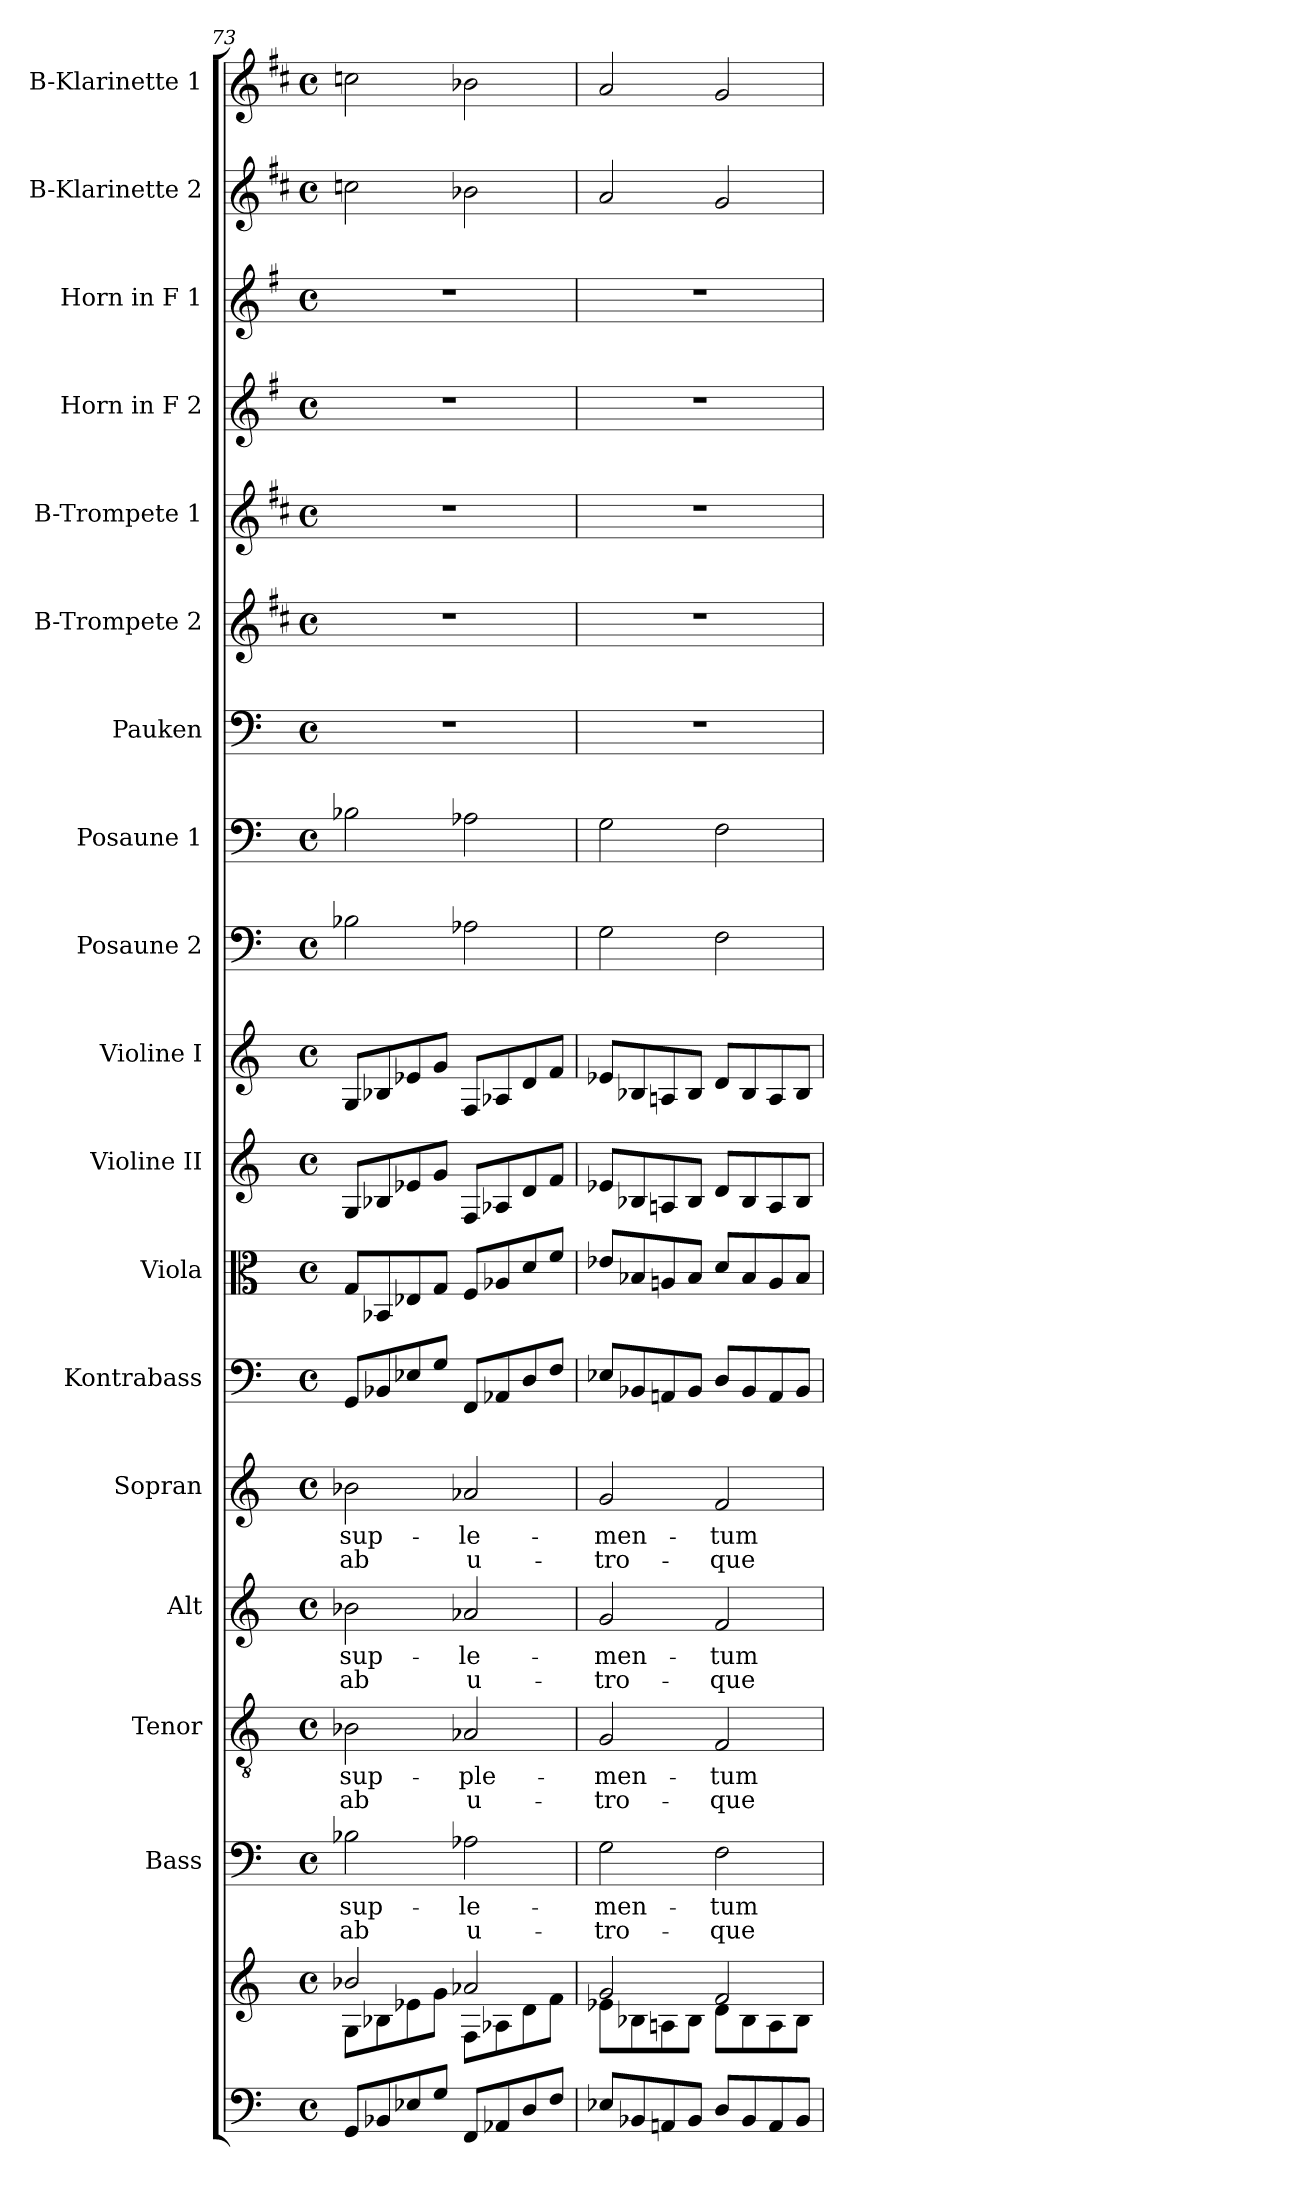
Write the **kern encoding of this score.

**kern	**kern	**kern	**text	**text	**kern	**text	**text	**kern	**text	**text	**kern	**text	**text	**kern	**kern	**kern	**kern	**kern	**kern	**kern	**kern	**kern	**kern	**kern	**kern	**kern
*part18	*part18	*part17	*part17	*part17	*part16	*part16	*part16	*part15	*part15	*part15	*part14	*part14	*part14	*part13	*part12	*part11	*part10	*part9	*part8	*part7	*part6	*part5	*part4	*part3	*part2	*part1
*staff19	*staff18	*staff17	*staff17	*staff17	*staff16	*staff16	*staff16	*staff15	*staff15	*staff15	*staff14	*staff14	*staff14	*staff13	*staff12	*staff11	*staff10	*staff9	*staff8	*staff7	*staff6	*staff5	*staff4	*staff3	*staff2	*staff1
*	*	*I"Bass	*	*	*I"Tenor	*	*	*I"Alt	*	*	*I"Sopran	*	*	*I"Kontrabass	*I"Viola	*I"Violine II	*I"Violine I	*I"Posaune 2	*I"Posaune 1	*I"Pauken	*I"B-Trompete 2	*I"B-Trompete 1	*I"Horn in F 2	*I"Horn in F 1	*I"B-Klarinette 2	*I"B-Klarinette 1
*	*	*I'B.	*	*	*I'T.	*	*	*I'A.	*	*	*I'S.	*	*	*I'Kb.	*I'Vla.	*I'Vl. II	*I'Vl. I	*I'Pos. 2	*I'Pos. 1	*I'Pk.	*I'B Trp. 2	*I'B Trp. 1	*	*	*I'Kl. 2	*I'Kl. 1
*clefF4	*clefG2	*clefF4	*	*	*clefGv2	*	*	*clefG2	*	*	*clefG2	*	*	*clefF4	*clefC3	*clefG2	*clefG2	*clefF4	*clefF4	*clefF4	*clefG2	*clefG2	*clefG2	*clefG2	*clefG2	*clefG2
*	*	*	*	*	*	*	*	*	*	*	*	*	*	*ITrd7c12	*	*	*	*	*	*	*ITrd1c2	*ITrd1c2	*ITrd4c7	*ITrd4c7	*ITrd1c2	*ITrd1c2
*k[]	*k[]	*k[]	*	*	*k[]	*	*	*k[]	*	*	*k[]	*	*	*k[]	*k[]	*k[]	*k[]	*k[]	*k[]	*k[]	*k[]	*k[]	*k[]	*k[]	*k[]	*k[]
*C:	*C:	*C:	*	*	*C:	*	*	*C:	*	*	*C:	*	*	*C:	*C:	*C:	*C:	*C:	*C:	*C:	*C:	*C:	*C:	*C:	*C:	*C:
*M4/4	*M4/4	*M4/4	*	*	*M4/4	*	*	*M4/4	*	*	*M4/4	*	*	*M4/4	*M4/4	*M4/4	*M4/4	*M4/4	*M4/4	*M4/4	*M4/4	*M4/4	*M4/4	*M4/4	*M4/4	*M4/4
*met(c)	*met(c)	*met(c)	*	*	*met(c)	*	*	*met(c)	*	*	*met(c)	*	*	*met(c)	*met(c)	*met(c)	*met(c)	*met(c)	*met(c)	*met(c)	*met(c)	*met(c)	*met(c)	*met(c)	*met(c)	*met(c)
=73	=73	=73	=73	=73	=73	=73	=73	=73	=73	=73	=73	=73	=73	=73	=73	=73	=73	=73	=73	=73	=73	=73	=73	=73	=73	=73
*	*^	*	*	*	*	*	*	*	*	*	*	*	*	*	*	*	*	*	*	*	*	*	*	*	*	*
!	!	!	!	!LO:LY:b	!LO:LY:b	!	!LO:LY:b	!LO:LY:b	!	!LO:LY:b	!LO:LY:b	!	!LO:LY:b	!LO:LY:b	!	!	!	!	!	!	!	!	!	!	!	!	!
8GG/L	2b-X/	8G\L	2B-X\	sup-	ab	2B-X\	sup-	ab	2b-X\	sup-	ab	2b-X\	sup-	ab	8GGG/L	8G/L	8G/L	8G/L	2B-X\	2B-X\	1r	1r	1r	1r	1r	2b-X\	2b-X\
8BB-X/	.	8B-X\	.	.	.	.	.	.	.	.	.	.	.	.	8BBB-X/	8BB-X/	8B-X/	8B-X/	.	.	.	.	.	.	.	.	.
8E-X/	.	8e-X\	.	.	.	.	.	.	.	.	.	.	.	.	8EE-X/	8E-X/	8e-X/	8e-X/	.	.	.	.	.	.	.	.	.
8G/J	.	8g\J	.	.	.	.	.	.	.	.	.	.	.	.	8GG/J	8G/J	8g/J	8g/J	.	.	.	.	.	.	.	.	.
!	!	!	!	!LO:LY:b	!LO:LY:b	!	!LO:LY:b	!LO:LY:b	!	!LO:LY:b	!LO:LY:b	!	!LO:LY:b	!LO:LY:b	!	!	!	!	!	!	!	!	!	!	!	!	!
8FF/L	2a-X/	8F\L	2A-X\	-le-	u-	2A-X/	-ple-	u-	2a-X/	-le-	u-	2a-X/	-le-	u-	8FFF/L	8F/L	8F/L	8F/L	2A-X\	2A-X\	.	.	.	.	.	2a-X\	2a-X\
8AA-X/	.	8A-X\	.	.	.	.	.	.	.	.	.	.	.	.	8AAA-X/	8A-X/	8A-X/	8A-X/	.	.	.	.	.	.	.	.	.
8D/	.	8d\	.	.	.	.	.	.	.	.	.	.	.	.	8DD/	8d/	8d/	8d/	.	.	.	.	.	.	.	.	.
8F/J	.	8f\J	.	.	.	.	.	.	.	.	.	.	.	.	8FF/J	8f/J	8f/J	8f/J	.	.	.	.	.	.	.	.	.
=74	=74	=74	=74	=74	=74	=74	=74	=74	=74	=74	=74	=74	=74	=74	=74	=74	=74	=74	=74	=74	=74	=74	=74	=74	=74	=74	=74
!	!	!	!	!LO:LY:b	!LO:LY:b	!	!LO:LY:b	!LO:LY:b	!	!LO:LY:b	!LO:LY:b	!	!LO:LY:b	!LO:LY:b	!	!	!	!	!	!	!	!	!	!	!	!	!
8E-X/L	2g/	8e-X\L	2G\	-men-	-tro-	2G/	-men-	-tro-	2g/	-men-	-tro-	2g/	-men-	-tro-	8EE-X/L	8e-X/L	8e-X/L	8e-X/L	2G\	2G\	1r	1r	1r	1r	1r	2g/	2g/
8BB-X/	.	8B-X\	.	.	.	.	.	.	.	.	.	.	.	.	8BBB-X/	8B-X/	8B-X/	8B-X/	.	.	.	.	.	.	.	.	.
8AAn/	.	8An\	.	.	.	.	.	.	.	.	.	.	.	.	8AAAn/	8An/	8An/	8An/	.	.	.	.	.	.	.	.	.
8BB-/J	.	8B-\J	.	.	.	.	.	.	.	.	.	.	.	.	8BBB-/J	8B-/J	8B-/J	8B-/J	.	.	.	.	.	.	.	.	.
!	!	!	!	!LO:LY:b	!LO:LY:b	!	!LO:LY:b	!LO:LY:b	!	!LO:LY:b	!LO:LY:b	!	!LO:LY:b	!LO:LY:b	!	!	!	!	!	!	!	!	!	!	!	!	!
8D/L	2f/	8d\L	2F\	-tum	-que	2F/	-tum	-que	2f/	-tum	-que	2f/	-tum	-que	8DD/L	8d/L	8d/L	8d/L	2F\	2F\	.	.	.	.	.	2f/	2f/
8BB-/	.	8B-\	.	.	.	.	.	.	.	.	.	.	.	.	8BBB-/	8B-/	8B-/	8B-/	.	.	.	.	.	.	.	.	.
8AA/	.	8A\	.	.	.	.	.	.	.	.	.	.	.	.	8AAA/	8A/	8A/	8A/	.	.	.	.	.	.	.	.	.
8BB-/J	.	8B-\J	.	.	.	.	.	.	.	.	.	.	.	.	8BBB-/J	8B-/J	8B-/J	8B-/J	.	.	.	.	.	.	.	.	.
*	*v	*v	*	*	*	*	*	*	*	*	*	*	*	*	*	*	*	*	*	*	*	*	*	*	*	*	*
=	=	=	=	=	=	=	=	=	=	=	=	=	=	=	=	=	=	=	=	=	=	=	=	=	=	=
*-	*-	*-	*-	*-	*-	*-	*-	*-	*-	*-	*-	*-	*-	*-	*-	*-	*-	*-	*-	*-	*-	*-	*-	*-	*-	*-
